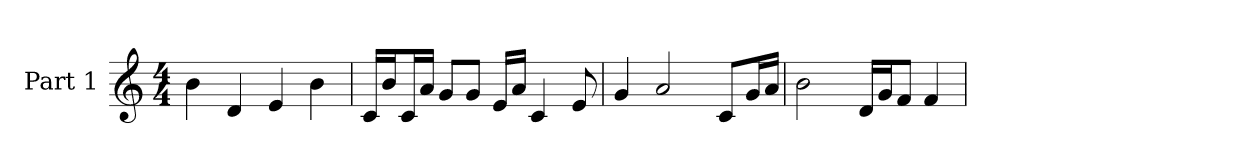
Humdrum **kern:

**kern
*part1
*staff1
*I"Part 1
*clefG2
*k[]
*C:
*M4/4
=1
4b
4d
4e
4b
=2
16c/LL
16b/J
16c/L
16a/JJ
8g/L
8g/J
16e/LL
16a/JJ
4c
8e
=3
4g
2a
8c/L
16g/L
16a/JJ
=4
2b
16d/LL
16g/J
8f/J
4f
=
*-
